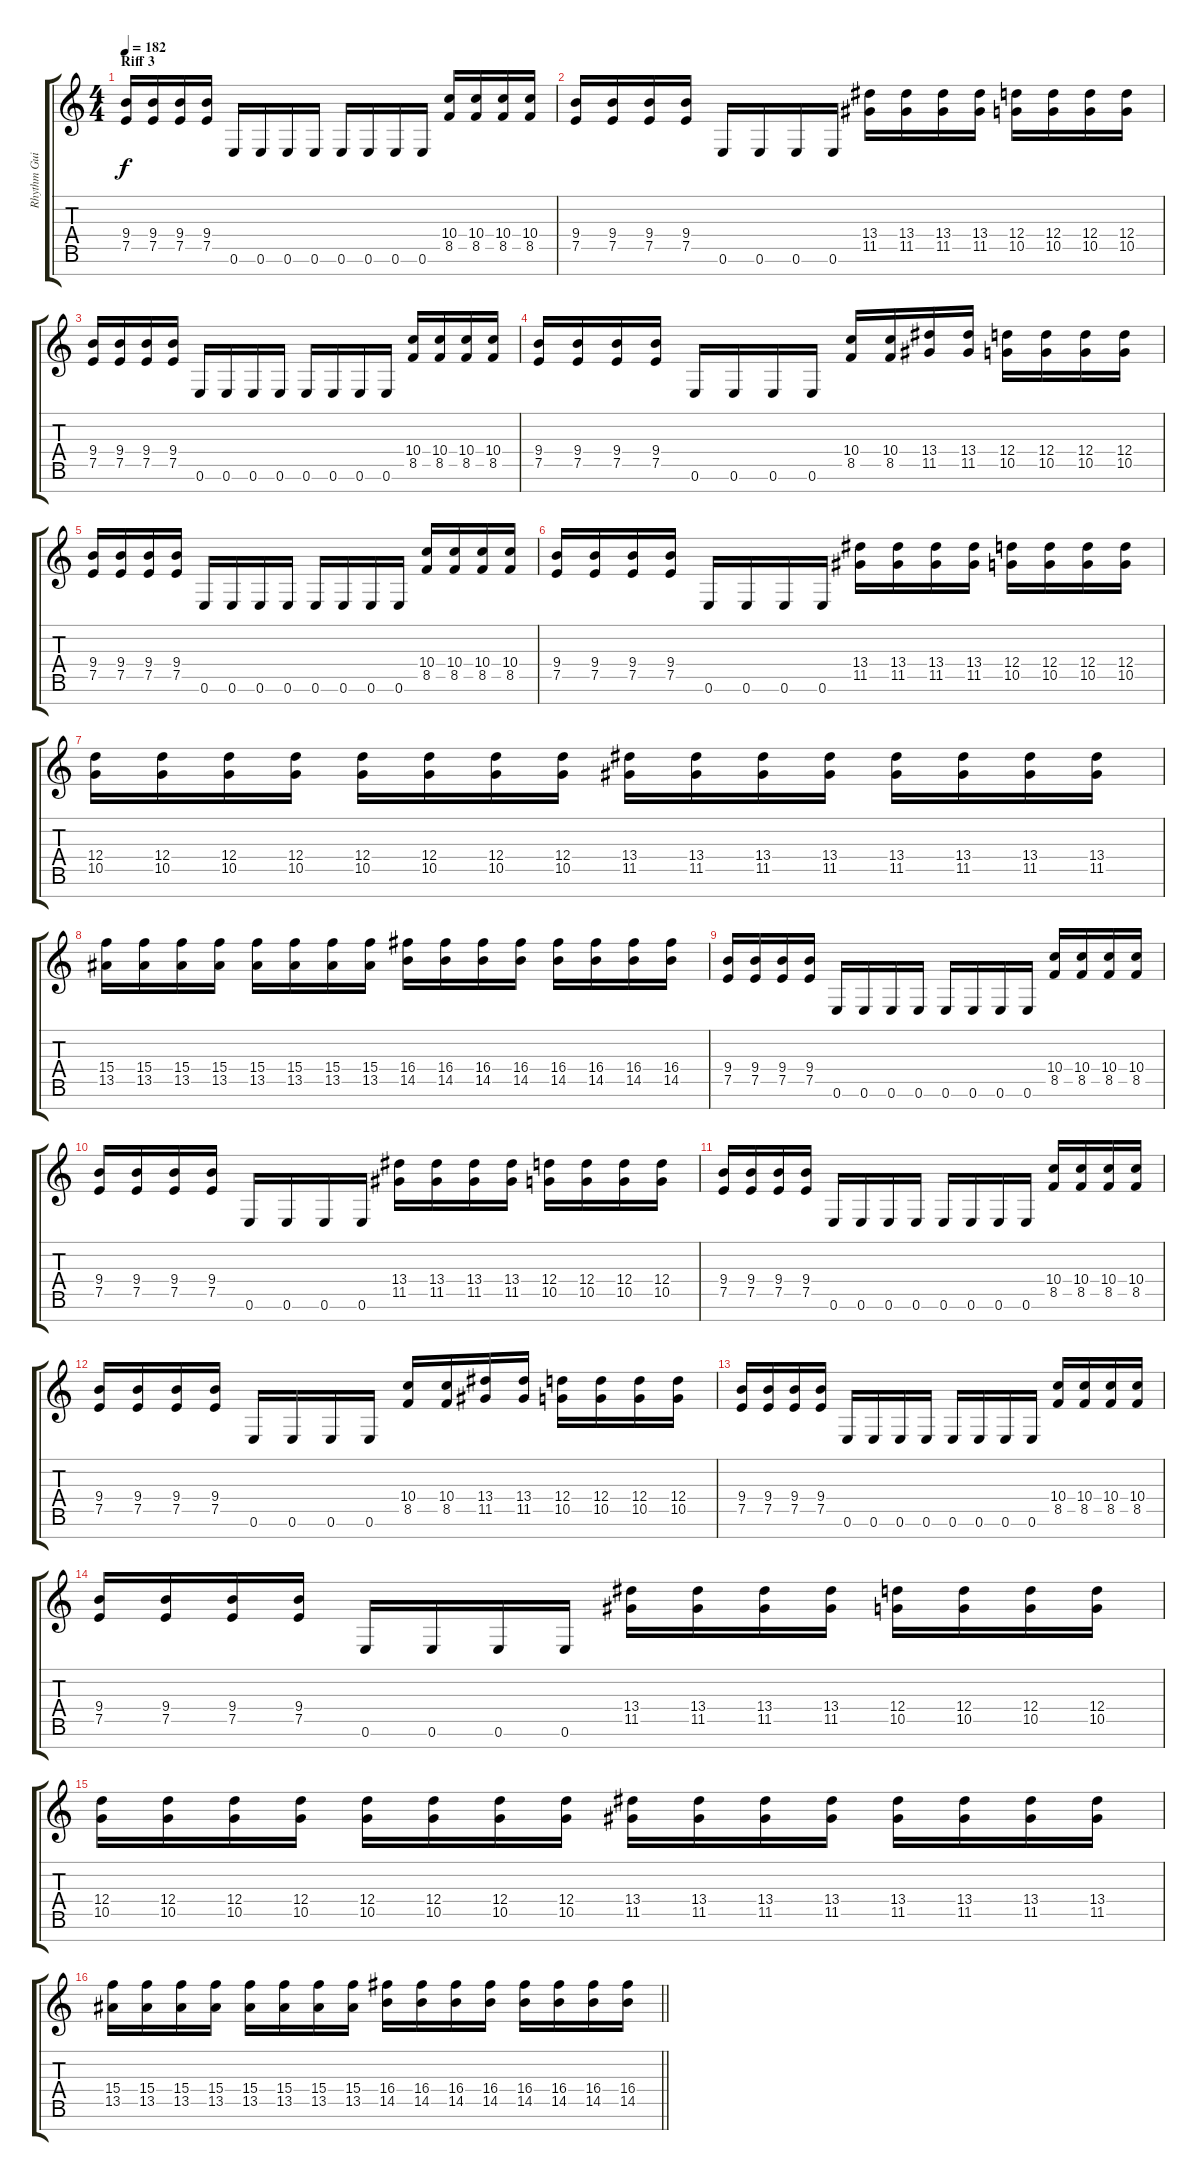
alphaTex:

\track ("Rhythm Guitar 1" "Rhythm Gui") {instrument distortionguitar}
\staff {score tabs}
\tuning (E4 B3 G3 D3 A2 E2 B1) {hide}
\ts (4 4)
\section ("" "Riff 3")
\tempo 182
\clef g2
\ks c
(9.4 7.5).16{dy f} (9.4 7.5).16 (9.4 7.5).16 (9.4 7.5).16 0.6.16 0.6.16 0.6.16 0.6.16 0.6.16 0.6.16 0.6.16 0.6.16 (10.4 8.5).16 (10.4 8.5).16 (10.4 8.5).16 (10.4 8.5).16 |
(9.4 7.5).16 (9.4 7.5).16 (9.4 7.5).16 (9.4 7.5).16 0.6.16 0.6.16 0.6.16 0.6.16 (13.4 11.5).16 (13.4 11.5).16 (13.4 11.5).16 (13.4 11.5).16 (12.4 10.5).16 (12.4 10.5).16 (12.4 10.5).16 (12.4 10.5).16 |
(9.4 7.5).16 (9.4 7.5).16 (9.4 7.5).16 (9.4 7.5).16 0.6.16 0.6.16 0.6.16 0.6.16 0.6.16 0.6.16 0.6.16 0.6.16 (10.4 8.5).16 (10.4 8.5).16 (10.4 8.5).16 (10.4 8.5).16 |
(9.4 7.5).16 (9.4 7.5).16 (9.4 7.5).16 (9.4 7.5).16 0.6.16 0.6.16 0.6.16 0.6.16 (10.4 8.5).16 (10.4 8.5).16 (13.4 11.5).16 (13.4 11.5).16 (12.4 10.5).16 (12.4 10.5).16 (12.4 10.5).16 (12.4 10.5).16 |
(9.4 7.5).16 (9.4 7.5).16 (9.4 7.5).16 (9.4 7.5).16 0.6.16 0.6.16 0.6.16 0.6.16 0.6.16 0.6.16 0.6.16 0.6.16 (10.4 8.5).16 (10.4 8.5).16 (10.4 8.5).16 (10.4 8.5).16 |
(9.4 7.5).16 (9.4 7.5).16 (9.4 7.5).16 (9.4 7.5).16 0.6.16 0.6.16 0.6.16 0.6.16 (13.4 11.5).16 (13.4 11.5).16 (13.4 11.5).16 (13.4 11.5).16 (12.4 10.5).16 (12.4 10.5).16 (12.4 10.5).16 (12.4 10.5).16 |
(12.4 10.5).16 (12.4 10.5).16 (12.4 10.5).16 (12.4 10.5).16 (12.4 10.5).16 (12.4 10.5).16 (12.4 10.5).16 (12.4 10.5).16 (13.4 11.5).16 (13.4 11.5).16 (13.4 11.5).16 (13.4 11.5).16 (13.4 11.5).16 (13.4 11.5).16 (13.4 11.5).16 (13.4 11.5).16 |
(15.4 13.5).16 (15.4 13.5).16 (15.4 13.5).16 (15.4 13.5).16 (15.4 13.5).16 (15.4 13.5).16 (15.4 13.5).16 (15.4 13.5).16 (16.4 14.5).16 (16.4 14.5).16 (16.4 14.5).16 (16.4 14.5).16 (16.4 14.5).16 (16.4 14.5).16 (16.4 14.5).16 (16.4 14.5).16 |
(9.4 7.5).16 (9.4 7.5).16 (9.4 7.5).16 (9.4 7.5).16 0.6.16 0.6.16 0.6.16 0.6.16 0.6.16 0.6.16 0.6.16 0.6.16 (10.4 8.5).16 (10.4 8.5).16 (10.4 8.5).16 (10.4 8.5).16 |
(9.4 7.5).16 (9.4 7.5).16 (9.4 7.5).16 (9.4 7.5).16 0.6.16 0.6.16 0.6.16 0.6.16 (13.4 11.5).16 (13.4 11.5).16 (13.4 11.5).16 (13.4 11.5).16 (12.4 10.5).16 (12.4 10.5).16 (12.4 10.5).16 (12.4 10.5).16 |
(9.4 7.5).16 (9.4 7.5).16 (9.4 7.5).16 (9.4 7.5).16 0.6.16 0.6.16 0.6.16 0.6.16 0.6.16 0.6.16 0.6.16 0.6.16 (10.4 8.5).16 (10.4 8.5).16 (10.4 8.5).16 (10.4 8.5).16 |
(9.4 7.5).16 (9.4 7.5).16 (9.4 7.5).16 (9.4 7.5).16 0.6.16 0.6.16 0.6.16 0.6.16 (10.4 8.5).16 (10.4 8.5).16 (13.4 11.5).16 (13.4 11.5).16 (12.4 10.5).16 (12.4 10.5).16 (12.4 10.5).16 (12.4 10.5).16 |
(9.4 7.5).16 (9.4 7.5).16 (9.4 7.5).16 (9.4 7.5).16 0.6.16 0.6.16 0.6.16 0.6.16 0.6.16 0.6.16 0.6.16 0.6.16 (10.4 8.5).16 (10.4 8.5).16 (10.4 8.5).16 (10.4 8.5).16 |
(9.4 7.5).16 (9.4 7.5).16 (9.4 7.5).16 (9.4 7.5).16 0.6.16 0.6.16 0.6.16 0.6.16 (13.4 11.5).16 (13.4 11.5).16 (13.4 11.5).16 (13.4 11.5).16 (12.4 10.5).16 (12.4 10.5).16 (12.4 10.5).16 (12.4 10.5).16 |
(12.4 10.5).16 (12.4 10.5).16 (12.4 10.5).16 (12.4 10.5).16 (12.4 10.5).16 (12.4 10.5).16 (12.4 10.5).16 (12.4 10.5).16 (13.4 11.5).16 (13.4 11.5).16 (13.4 11.5).16 (13.4 11.5).16 (13.4 11.5).16 (13.4 11.5).16 (13.4 11.5).16 (13.4 11.5).16 |
\barLineRight lightlight
(15.4 13.5).16 (15.4 13.5).16 (15.4 13.5).16 (15.4 13.5).16 (15.4 13.5).16 (15.4 13.5).16 (15.4 13.5).16 (15.4 13.5).16 (16.4 14.5).16 (16.4 14.5).16 (16.4 14.5).16 (16.4 14.5).16 (16.4 14.5).16 (16.4 14.5).16 (16.4 14.5).16 (16.4 14.5).16
